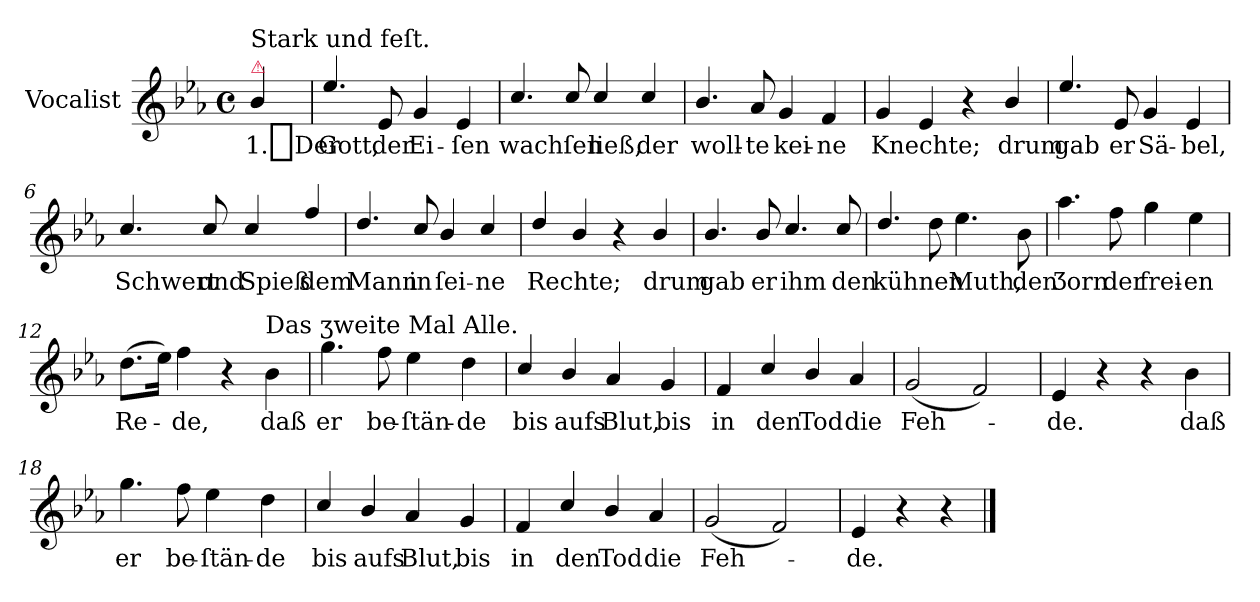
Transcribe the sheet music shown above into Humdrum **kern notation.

**kern	**text
*part1	*part1
*staff1	*staff1
*I"Vocalist	*
*clefG2	*
*k[b-e-a-]	*
*E-:	*
*M4/4	*
*met(c)	*
=	=
!LO:TX:a:t=Stark und feſt.	!
!LO:TX:a:color=crimson:t=⚠	!
4b-/	1._Der
=1	=1
4.ee-/	Gott,
8e-	der
4g	Ei-
4e-	-ſen
=2	=2
4.cc/	wachſen
8cc/	.
4cc/	ließ,
4cc/	der
=3	=3
4.b-/	woll-
8a-	-te
4g	kei-
4f	-ne
=4	=4
4g	Knechte;
4e-	.
4r	.
4b-/	drum
=5	=5
4.ee-/	gab
8e-	er
4g	Sä-
4e-	-bel,
=6	=6
4.cc/	Schwert
8cc/	und
4cc/	Spieß
4ff/	dem
=7	=7
4.dd/	Mann
8cc/	in
4b-/	ſei-
4cc/	-ne
=8	=8
4dd/	Rechte;
4b-/	.
4r	.
4b-/	drum
=9	=9
4.b-/	gab
8b-/	er
4.cc/	ihm
8cc/	den
=10	=10
4.dd/	kühnen
8dd	.
4.ee-	Muth,
8b-	den
=11	=11
4.aa-	Ʒorn
8ff	der
4gg	frei-
4ee-	-en
=12	=12
(8.ddL	Re-
16ee-Jk)	.
4ff	-de,
4r	.
!LO:TX:a:t=Das ʒweite Mal Alle.	!
4b-	daß
=13	=13
4.gg	er
8ff	be-
4ee-	-ſtän-
4dd	-de
=14	=14
4cc/	bis
4b-/	aufs
4a-	Blut,
4g	bis
=15	=15
4f	in
4cc/	den
4b-/	Tod
4a-/	die
=16	=16
(>2g	Feh-
2f)	.
=17	=17
4e-	-de.
4r	.
4r	.
4b-	daß
=18	=18
4.gg	er
8ff	be-
4ee-	-ſtän-
4dd	-de
=19	=19
4cc/	bis
4b-/	aufs
4a-	Blut,
4g	bis
=20	=20
4f	in
4cc/	den
4b-/	Tod
4a-/	die
=21	=21
(>2g	Feh-
2f)	.
=22	=22
4e-	-de.
4r	.
4r	.
==	==
*-	*-
